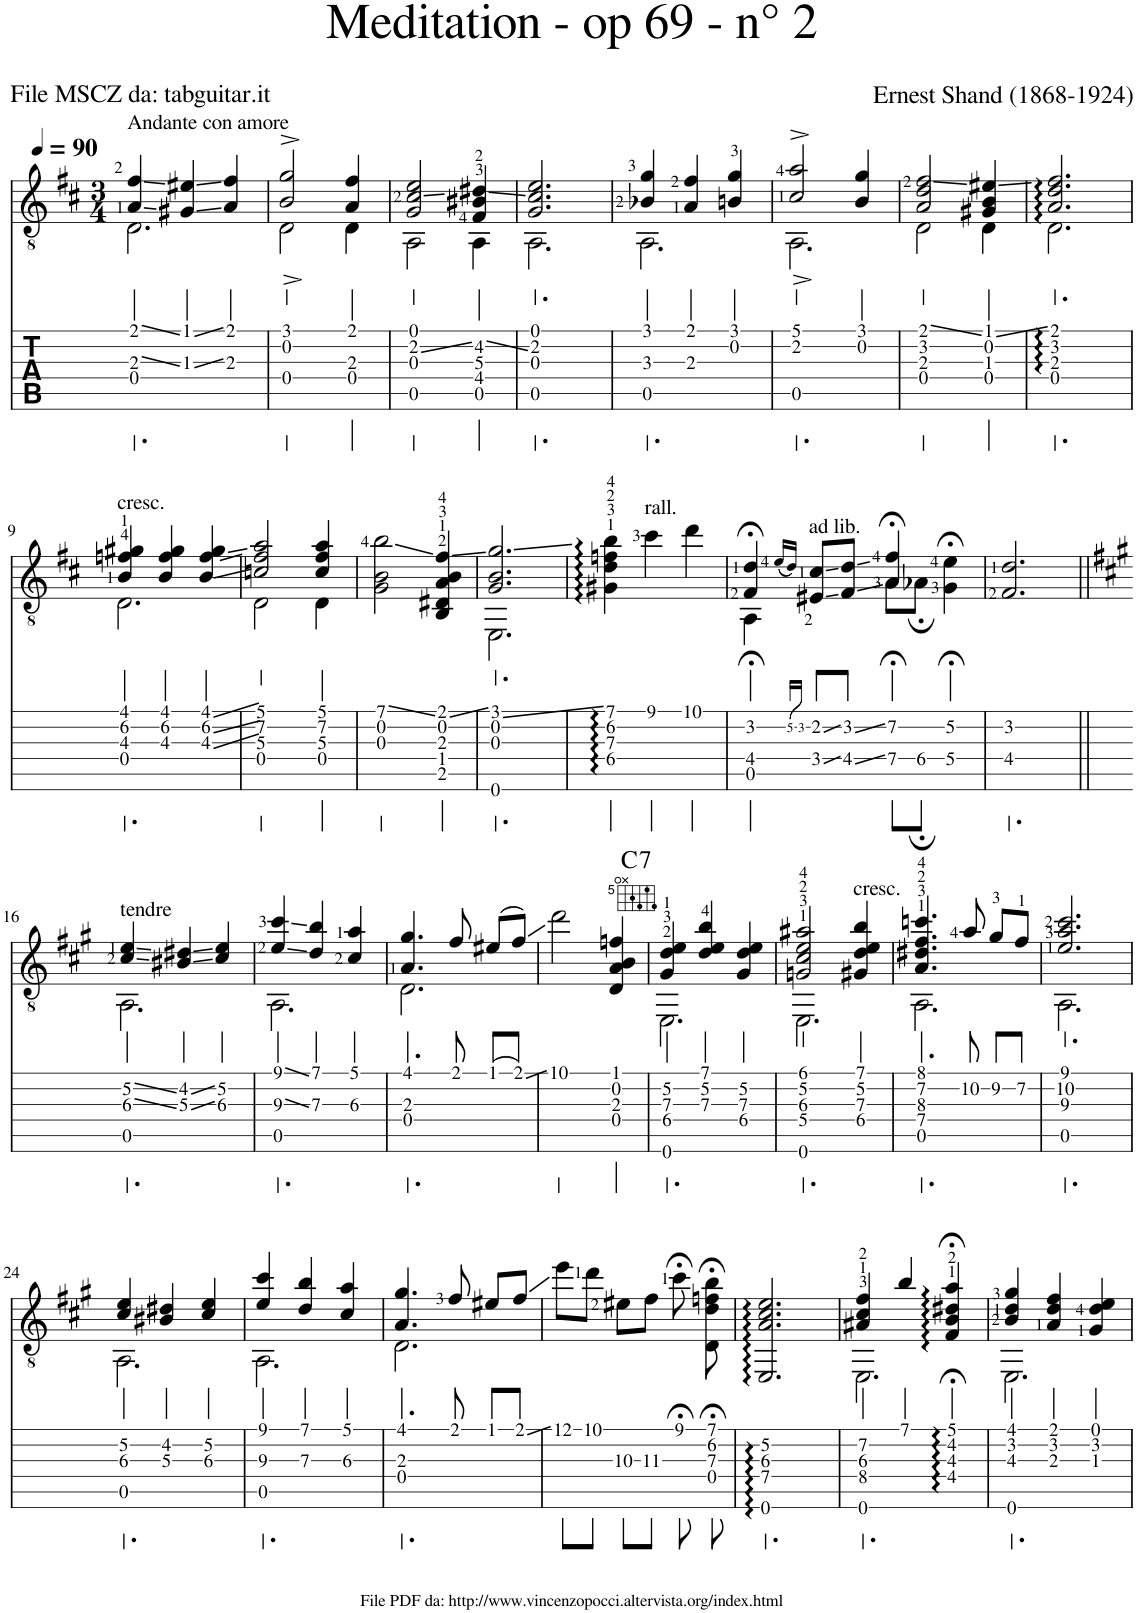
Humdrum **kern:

**kern	**kern	**harte
*part2	*part1	*part1
*staff2	*staff1	*
*I"Chitarra classica (Intavolatura)	*I"Guitar	*
*stria6	*	*
*	*clefGv2	*
*k[f#c#]	*k[f#c#]	*
*M3/4	*M3/4	*
*MM90	*MM90	*
=1	=1	=1
*^	*^	*
!	!	!LO:TX:a:t=Andante con amore	!	!
4A/ 4f#/	2.D\	4A/ 4f#/	2.D\	.
4G#X/ 4e#X/	.	4G#X/ 4e#X/	.	.
4A/ 4f#/	.	4A/ 4f#/	.	.
=2	=2	=2	=2	=2
2B/^ 2g/^	2D\	2B/^ 2g/^	2D\	.
4A/ 4f#/	4D\	4A/ 4f#/	4D\	.
=3	=3	=3	=3	=3
2G/ 2c#/ 2e/	2AA\	2G/ 2c#/ 2e/	2AA\	.
4F#/ 4B#X/ 4d#X/	4AA\	4F#/ 4B#X/ 4d#X/	4AA\	.
=4	=4	=4	=4	=4
2.G/ 2.c#/ 2.e/	2.AA\	2.G/ 2.c#/ 2.e/	2.AA\	.
=5	=5	=5	=5	=5
4B-X/ 4g/	2.AA\	4B-X/ 4g/	2.AA\	.
4A/ 4f#/	.	4A/ 4f#/	.	.
4Bn/ 4g/	.	4Bn/ 4g/	.	.
=6	=6	=6	=6	=6
2c#/^ 2a/^	2.AA\	2c#/^ 2a/^	2.AA\	.
4B/ 4g/	.	4B/ 4g/	.	.
=7	=7	=7	=7	=7
2A/ 2d/ 2f#/	2D\	2A/ 2d/ 2f#/	2D\	.
4G#X/ 4B/ 4e#X/	4D\	4G#X/ 4B/ 4e#X/	4D\	.
=8	=8	=8	=8	=8
2.A/ 2.d/ 2.f#/	2.D\	2.A/ 2.d/ 2.f#/	2.D\	.
!!LO:LB:g=z	!!
=9	=9	=9	=9	=9
!	!	!LO:TX:a:t=cresc.	!	!
4B/ 4fn/ 4g#X/	2.D\	4B/ 4fn/ 4g#X/	2.D\	.
4B/ 4f/ 4g#/	.	4B/ 4f/ 4g#/	.	.
4B/ 4f/ 4g#/	.	4B/ 4f/ 4g#/	.	.
=10	=10	=10	=10	=10
2cn/ 2f#/ 2a/	2D\	2cn/ 2f#/ 2a/	2D\	.
4c/ 4f#/ 4a/	4D\	4c/ 4f#/ 4a/	4D\	.
*v	*v	*	*	*
*	*v	*v	*
=11	=11	=11
2G\ 2B\ 2b\	2G\ 2B\ 2b\	.
4BB\ 4D#X\ 4A\ 4B\ 4f#\	4BB/ 4D#X/ 4A/ 4B/ 4f#/	.
=12	=12	=12
*^	*^	*
2.G/ 2.B/ 2.g/	2.EE\	2.G/ 2.B/ 2.g/	2.EE\	.
*v	*v	*	*	*
*	*v	*v	*
=13	=13	=13
4G#X\ 4d\ 4fn\ 4b\	4G#X\ 4d\ 4fn\ 4b\	.
!	!LO:TX:a:t=rall.	!
4cc#\	4cc#\	.
4dd\	4dd\	.
=14	=14	=14
*^	*^	*
4F#/;< 4d/;<	4AA\	4F#/;< 4d/;<	4AA\	.
(16qe/LL	.	(16qe/LL	.	.
16qd/JJ)	.	16qd/JJ)	.	.
!	!	!LO:TX:a:t=ad lib.	!	!
8E#X/ 8c#/L	4ryy	8E#X/ 8c#/L	4ryy	.
8F#/ 8d/J	.	8F#/ 8d/J	.	.
4A/;< 4f#/;<	8A\L	4A/;< 4f#/;<	8A\L	.
.	8A-X;\J	.	8A-X;\J	.
4G/;< 4e/;<	4ryy	4G\;< 4e\;<	4ryy	.
*v	*v	*	*	*
*	*v	*v	*
=15	=15	=15
2.F#\ 2.d\	2.F#/ 2.d/	.
!!LO:LB:g=z
=16||	=16||	=16||
*k[f#c#g#]	*k[f#c#g#]	*
*^	*^	*
!	!	!LO:TX:a:t=tendre	!	!
4c#/ 4e/	2.AA\	4c#/ 4e/	2.AA\	.
4B#X/ 4d#X/	.	4B#X/ 4d#X/	.	.
4c#/ 4e/	.	4c#/ 4e/	.	.
=17	=17	=17	=17	=17
4e/ 4cc#/	2.AA\	4e/ 4cc#/	2.AA\	.
4d/ 4b/	.	4d/ 4b/	.	.
4c#/ 4a/	.	4c#/ 4a/	.	.
=18	=18	=18	=18	=18
4.A/ 4.g#/	2.D\	4.A/ 4.g#/	2.D\	.
8f#/	.	8f#/	.	.
(8e#X/L	.	(8e#X/L	.	.
8f#/J)	.	8f#/J)	.	.
*v	*v	*	*	*
*	*v	*v	*
=19	=19	=19
2dd\	2dd\	.
4D\ 4A\ 4B\ 4fn\	4D/ 4A/ 4B/ 4fn/	.
=20	=20	=20
*^	*^	*
!	!	!	!	!LO:H:kt=7
4G#/ 4d/ 4e/	2.EE\	4G#/ 4d/ 4e/	2.EE\	C:7
4d/ 4e/ 4b/	.	4d/ 4e/ 4b/	.	.
4G#/ 4d/ 4e/	.	4G#/ 4d/ 4e/	.	.
=21	=21	=21	=21	=21
2Gn/ 2c#/ 2e/ 2a#X/	2.EE\	2Gn/ 2c#/ 2e/ 2a#X/	2.EE\	.
!	!	!LO:TX:a:t=cresc.	!	!
4G#X/ 4d/ 4e/ 4b/	.	4G#X/ 4d/ 4e/ 4b/	.	.
=22	=22	=22	=22	=22
4.A/ 4.d#X/ 4.f#/ 4.ccn/	2.AA\	4.A/ 4.d#X/ 4.f#/ 4.ccn/	2.AA\	.
8a/	.	8a/	.	.
8g#/L	.	8g#/L	.	.
8f#/J	.	8f#/J	.	.
=23	=23	=23	=23	=23
2.e/ 2.a/ 2.cc#/	2.AA\	2.e/ 2.a/ 2.cc#/	2.AA\	.
!!LO:LB:g=z	!!
=24	=24	=24	=24	=24
4c#/ 4e/	2.AA\	4c#/ 4e/	2.AA\	.
4B#X/ 4d#X/	.	4B#X/ 4d#X/	.	.
4c#/ 4e/	.	4c#/ 4e/	.	.
=25	=25	=25	=25	=25
4e/ 4cc#/	2.AA\	4e/ 4cc#/	2.AA\	.
4d/ 4b/	.	4d/ 4b/	.	.
4c#/ 4a/	.	4c#/ 4a/	.	.
=26	=26	=26	=26	=26
4.A/ 4.g#/	2.D\	4.A/ 4.g#/	2.D\	.
8f#/	.	8f#/	.	.
8e#X/L	.	8e#X/L	.	.
8f#/J	.	8f#/J	.	.
*v	*v	*	*	*
*	*v	*v	*
=27	=27	=27
8ee\L	8ee\L	.
8dd\J	8dd\J	.
8e#X\L	8e#X\L	.
8f#\J	8f#\J	.
8cc#;<\	8cc#;<\	.
8D\;< 8d\;< 8fn\;< 8b\;<	8D\;< 8d\;< 8fn\;< 8b\;<	.
=28	=28	=28
2.EE\ 2.A\ 2.c#\ 2.e\	2.EE/ 2.A/ 2.c#/ 2.e/	.
=29	=29	=29
*^	*^	*
4A#X/ 4c#/ 4f#/	2.EE\	4A#X/ 4c#/ 4f#/	2.EE\	.
4b/	.	4b/	.	.
4F#/;< 4B/;< 4d#X/;< 4a/;<	.	4F#/;< 4B/;< 4d#X/;< 4a/;<	.	.
=30	=30	=30	=30	=30
4B/ 4d/ 4g#/	2.EE\	4B/ 4d/ 4g#/	2.EE\	.
4A/ 4d/ 4f#/	.	4A/ 4d/ 4f#/	.	.
4G#/ 4d/ 4e/	.	4G#/ 4d/ 4e/	.	.
*v	*v	*	*	*
*	*v	*v	*
=	=	=
*-	*-	*-
